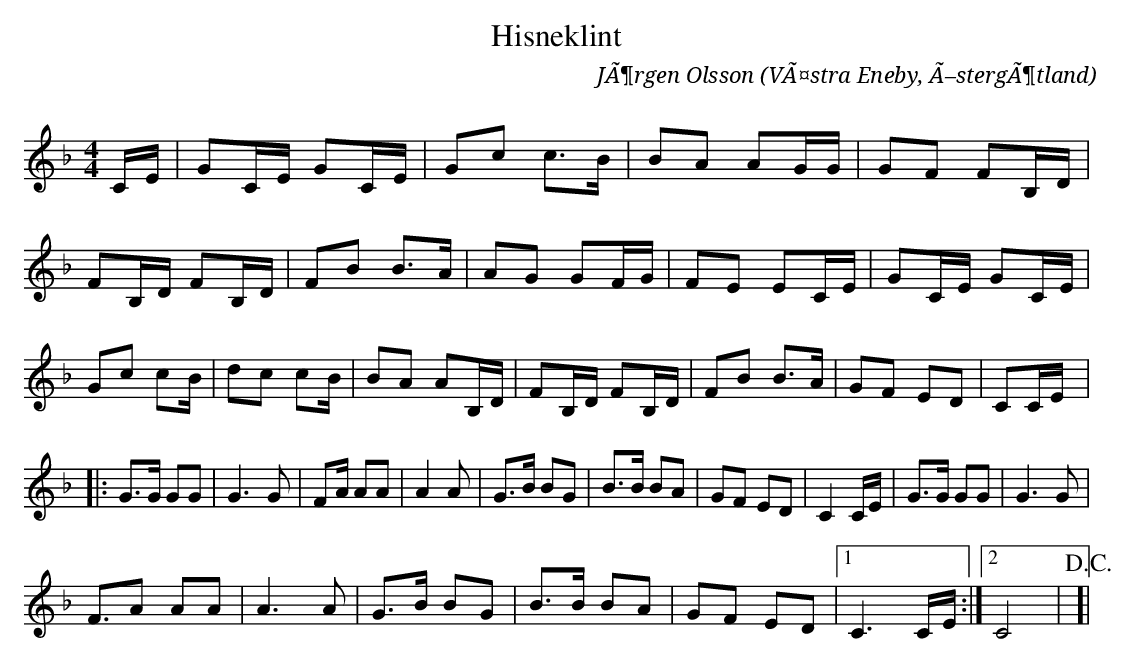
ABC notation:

X:1
T:Hisneklint
C:JÃ¶rgen Olsson
O:VÃ¤stra Eneby, Ã–stergÃ¶tland
Q:88
M:4/4
L:1/8
K:Dm
C/2E/2|GC/2E/2 GC/2E/2|Gc c3/2B/2|BA AG/2G/2|GF FB,/2D/2|
FB,/2D/2 FB,/2D/2|FB B3/2A/2|AG GF/2G/2|FE EC/2E/2|GC/2E/2 GC/2E/2|
Gc cB/2|dc cB/2|BA AB,/2D/2|FB,/2D/2 FB,/2D/2|FB B3/2A/2|GF ED|C!FINE!C/2E/2|:
G3/2G/2 GG|G3 G|FA/2 AA|A2A|G3/2B/2 BG|B3/2B/2 BA|GF ED|C2 C/2E/2|G3/2G/2 GG|G3 G|
F3/2A AA|A3 A|G3/2B/2 BG|B3/2B/2 BA|GF ED|1 C3 C/2E/2:|2 C4|!D.C.!!FINE!]|
